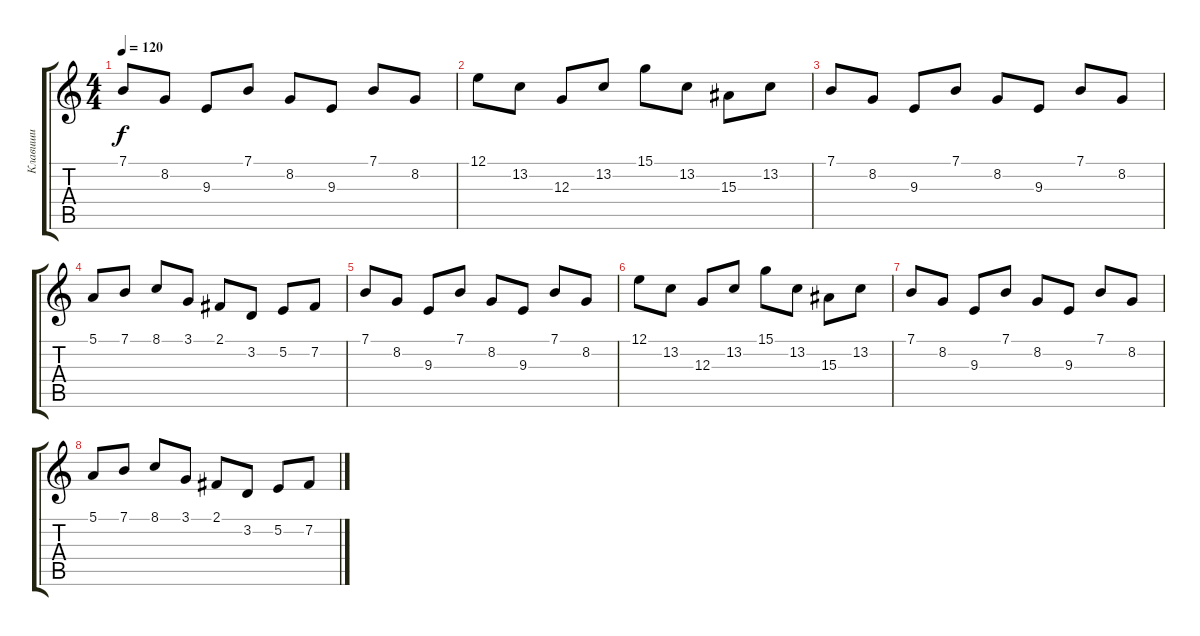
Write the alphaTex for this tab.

\track ("Клавиши" "Клавиши") {instrument brightacousticpiano}
\staff {score tabs}
\tuning (E4 B3 G3 D3 A2 E2) {hide}
\ts (4 4)
\tempo 120
\clef g2
\ks c
7.1.8{dy f} 8.2.8 9.3.8 7.1.8 8.2.8 9.3.8 7.1.8 8.2.8 |
12.1.8 13.2.8 12.3.8 13.2.8 15.1.8 13.2.8 15.3.8 13.2.8 |
7.1.8 8.2.8 9.3.8 7.1.8 8.2.8 9.3.8 7.1.8 8.2.8 |
5.1.8 7.1.8 8.1.8 3.1.8 2.1.8 3.2.8 5.2.8 7.2.8 |
7.1.8 8.2.8 9.3.8 7.1.8 8.2.8 9.3.8 7.1.8 8.2.8 |
12.1.8 13.2.8 12.3.8 13.2.8 15.1.8 13.2.8 15.3.8 13.2.8 |
7.1.8 8.2.8 9.3.8 7.1.8 8.2.8 9.3.8 7.1.8 8.2.8 |
5.1.8 7.1.8 8.1.8 3.1.8 2.1.8 3.2.8 5.2.8 7.2.8
